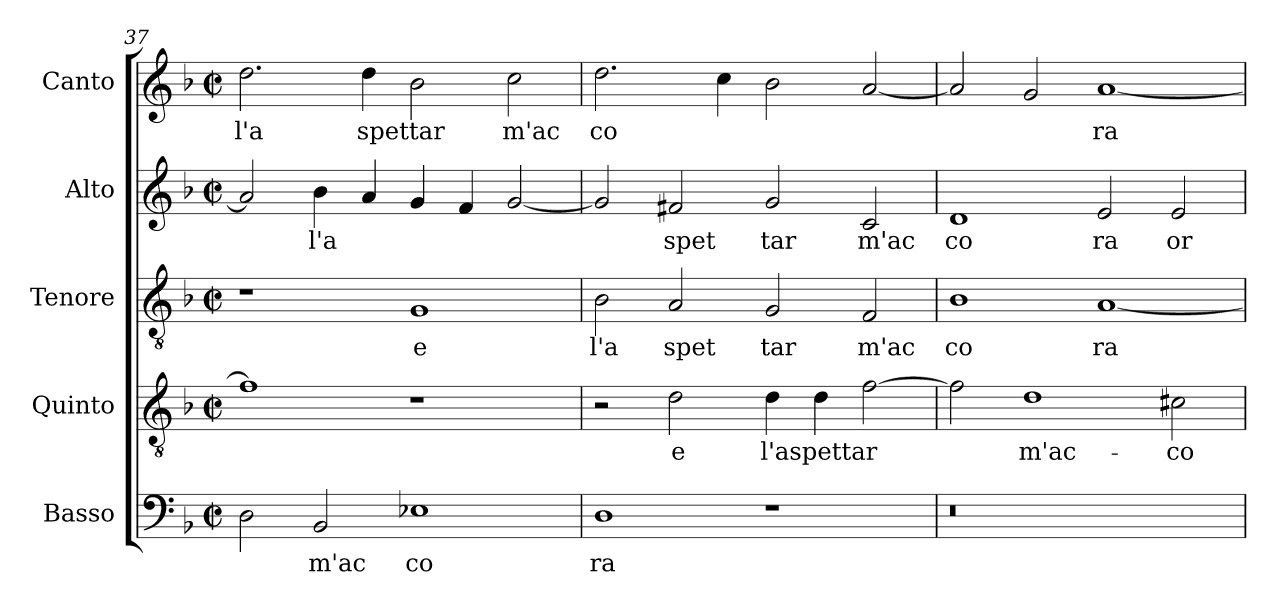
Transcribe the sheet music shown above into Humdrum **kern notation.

**kern	**text	**kern	**text	**kern	**text	**kern	**text	**kern	**text
*part5	*part5	*part4	*part4	*part3	*part3	*part2	*part2	*part1	*part1
*staff5	*staff5	*staff4	*staff4	*staff3	*staff3	*staff2	*staff2	*staff1	*staff1
*I"Basso	*	*I"Quinto	*	*I"Tenore	*	*I"Alto	*	*I"Canto	*
*clefF4	*	*clefGv2	*	*clefGv2	*	*clefG2	*	*clefG2	*
*k[b-]	*	*k[b-]	*	*k[b-]	*	*k[b-]	*	*k[b-]	*
*F:	*	*F:	*	*F:	*	*F:	*	*F:	*
*M2/2	*	*M2/2	*	*M2/2	*	*M2/2	*	*M2/2	*
*met(c|)	*	*met(c|)	*	*met(c|)	*	*met(c|)	*	*met(c|)	*
=37	=37	=37	=37	=37	=37	=37	=37	=37	=37
!	!	!	!	!	!	!	!	!	!LO:LY:b:cj
2D\	.	1f]	.	1r	.	2a/]	.	2.dd\	l'a
!	!LO:LY:b:cj	!	!	!	!	!	!LO:LY:b:cj	!	!
2BB-/	m'ac	.	.	.	.	4b-\	l'a	.	.
!	!	!	!	!	!	!	!	!	!LO:LY:b:cj
.	.	.	.	.	.	4a/	.	4dd\	spettar
!	!LO:LY:b:cj	!	!	!	!LO:LY:b:cj	!	!	!	!
1E-X	co	1r	.	1G	e	4g/	.	2b-\	.
.	.	.	.	.	.	4f/	.	.	.
!	!	!	!	!	!	!	!	!	!LO:LY:b:cj
.	.	.	.	.	.	[<2g/	.	2cc\	m'ac
=38	=38	=38	=38	=38	=38	=38	=38	=38	=38
!	!LO:LY:b:cj	!	!	!	!LO:LY:b:cj	!	!	!	!LO:LY:b:cj
1D	ra	2r	.	2B-\	l'a	2g/]	.	2.dd\	co
!	!	!	!LO:LY:b:cj	!	!LO:LY:b:cj	!	!LO:LY:b:cj	!	!
.	.	2d\	e	2A/	spet	2f#/	spet	.	.
.	.	.	.	.	.	.	.	4cc\	.
!	!	!	!LO:LY:b	!	!LO:LY:b:cj	!	!LO:LY:b:cj	!	!
1r	.	4d\	l'aspettar	2G/	tar	2g/	tar	2b-\	.
.	.	4d\	.	.	.	.	.	.	.
!	!	!	!	!	!LO:LY:b:cj	!	!LO:LY:b:cj	!	!
.	.	[>2f\	.	2F/	m'ac	2c/	m'ac	[<2a/	.
=39	=39	=39	=39	=39	=39	=39	=39	=39	=39
!	!	!	!	!	!LO:LY:b:cj	!	!LO:LY:b:cj	!	!
0r	.	2f\]	.	1B-	co	1d	co	2a/]	.
!	!	!	!LO:LY:b:cj	!	!	!	!	!	!
.	.	1d	m'ac-	.	.	.	.	2g/	.
!	!	!	!	!	!LO:LY:b:cj	!	!LO:LY:b:cj	!	!LO:LY:b:cj
.	.	.	.	[>1A	ra	2e/	ra	[>1a	ra
!	!	!	!LO:LY:b:cj	!	!	!	!LO:LY:b:cj	!	!
.	.	2c#\	-co-	.	.	2e/	or	.	.
=	=	=	=	=	=	=	=	=	=
*-	*-	*-	*-	*-	*-	*-	*-	*-	*-
